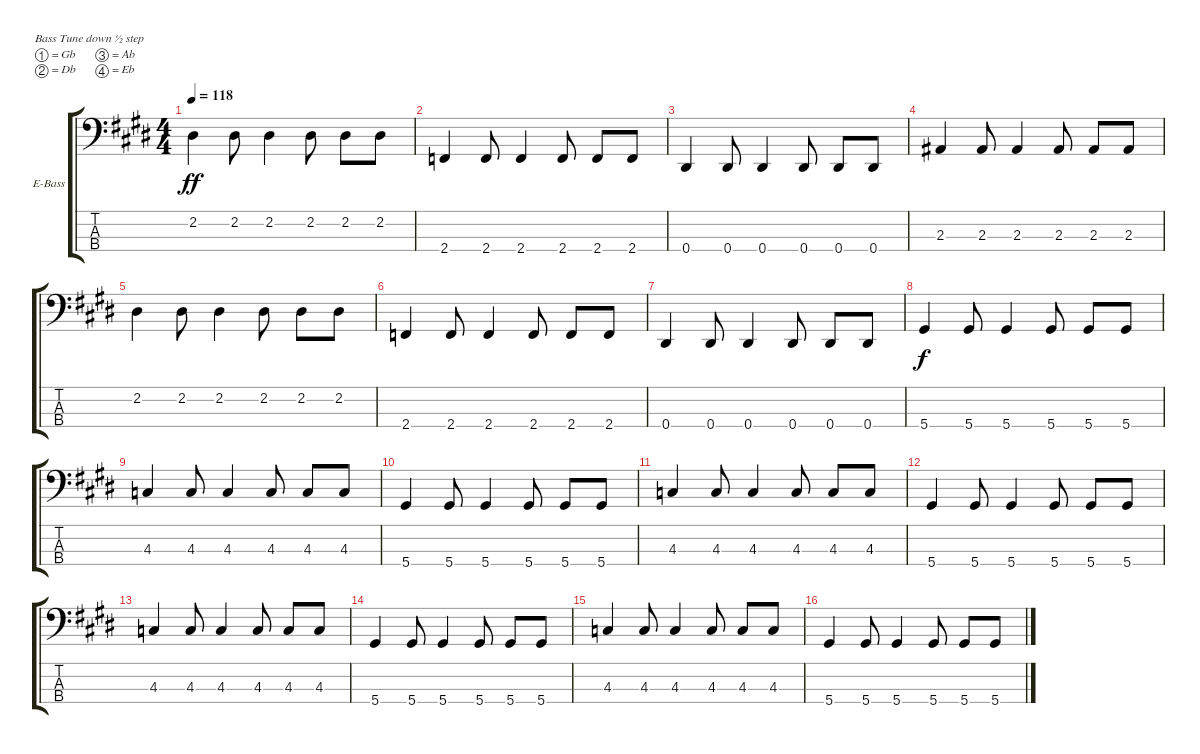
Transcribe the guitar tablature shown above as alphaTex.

\defaultSystemsLayout 4
\bracketExtendMode groupsimilarinstruments
\firstSystemTrackNameOrientation horizontal
\otherSystemsTrackNameOrientation horizontal
\track ("Electric Bass" "E-Bass") {instrument electricbassfinger}
\staff {score tabs}
\tuning (Gb2 Db2 Ab1 Eb1)
\ts (4 4)
\tempo 118
\clef f4
\ks e
2.2.4{dy ff} 2.2.8 2.2.4 2.2.8 2.2.8 2.2.8 |
2.4.4 2.4.8 2.4.4 2.4.8 2.4.8 2.4.8 |
0.4.4 0.4.8 0.4.4 0.4.8 0.4.8 0.4.8 |
2.3.4 2.3.8 2.3.4 2.3.8 2.3.8 2.3.8 |
2.2.4 2.2.8 2.2.4 2.2.8 2.2.8 2.2.8 |
2.4.4 2.4.8 2.4.4 2.4.8 2.4.8 2.4.8 |
0.4.4 0.4.8 0.4.4 0.4.8 0.4.8 0.4.8 |
5.4.4{dy f} 5.4.8 5.4.4 5.4.8 5.4.8 5.4.8 |
4.3.4 4.3.8 4.3.4 4.3.8 4.3.8 4.3.8 |
5.4.4 5.4.8 5.4.4 5.4.8 5.4.8 5.4.8 |
4.3.4 4.3.8 4.3.4 4.3.8 4.3.8 4.3.8 |
5.4.4 5.4.8 5.4.4 5.4.8 5.4.8 5.4.8 |
4.3.4 4.3.8 4.3.4 4.3.8 4.3.8 4.3.8 |
5.4.4 5.4.8 5.4.4 5.4.8 5.4.8 5.4.8 |
4.3.4 4.3.8 4.3.4 4.3.8 4.3.8 4.3.8 |
5.4.4 5.4.8 5.4.4 5.4.8 5.4.8 5.4.8
